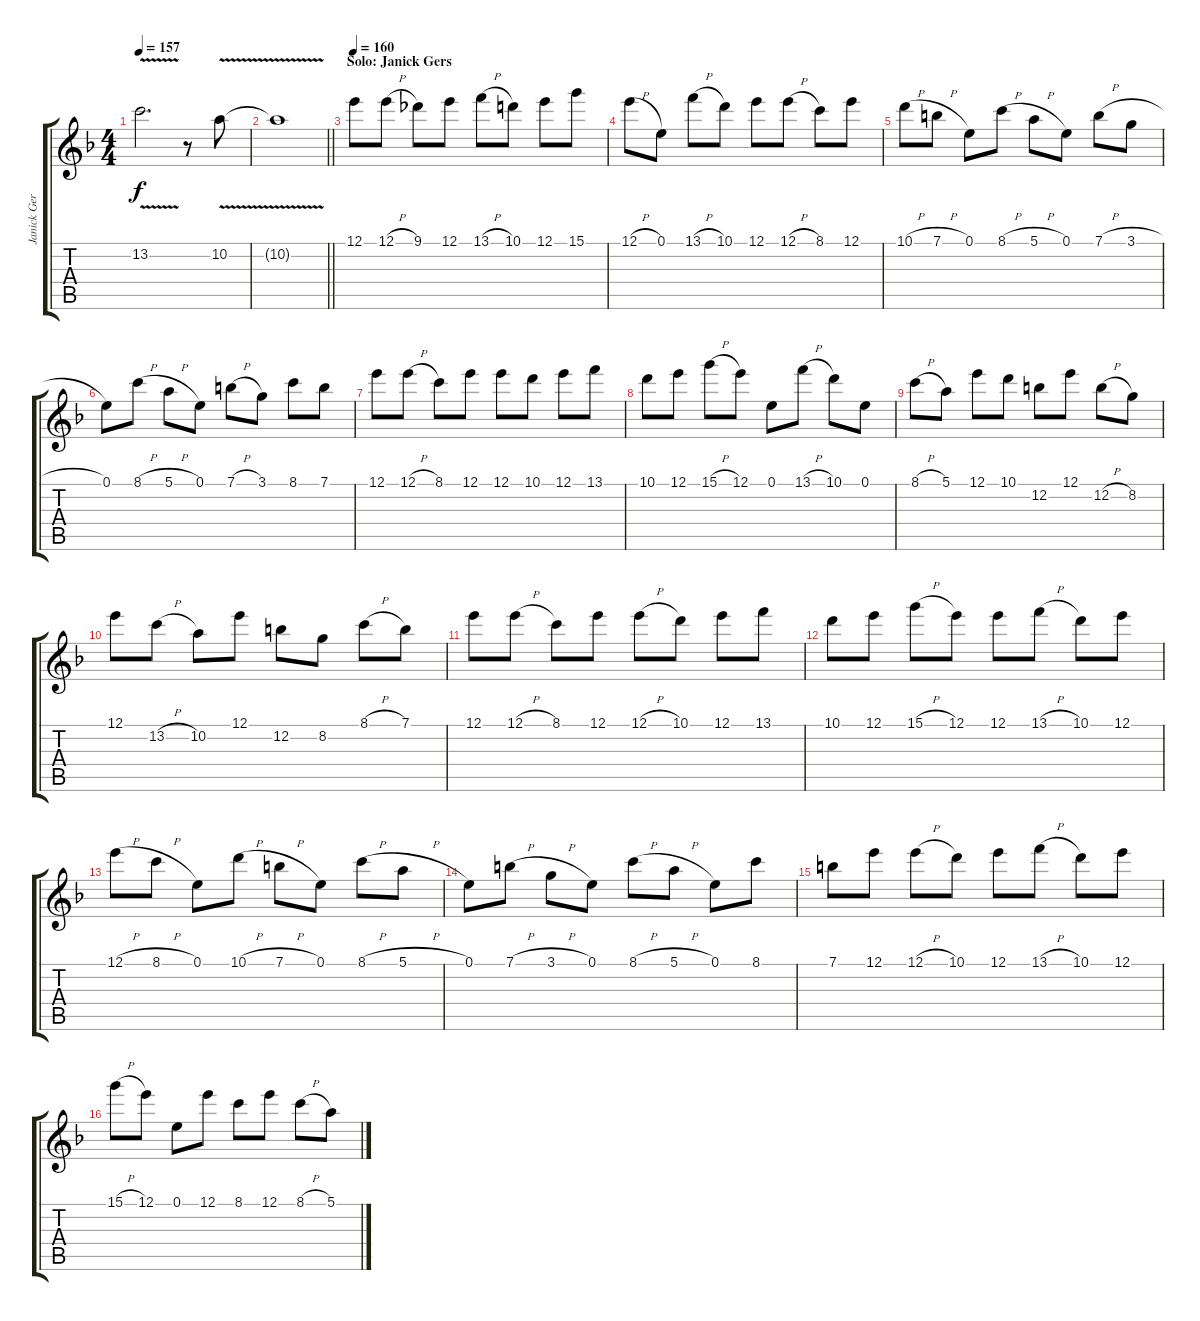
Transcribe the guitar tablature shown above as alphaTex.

\track ("Janick Gers" "Janick Ger") {instrument overdrivenguitar}
\staff {score tabs}
\tuning (E4 B3 G3 D3 A2 E2) {hide}
\ts (4 4)
\tempo 157
\clef g2
\ks f
13.2{v}.2{d dy f} r.8 10.2{v}.8 |
\barLineRight lightlight
10.2{t}.1 |
\section ("" "Solo: Janick Gers")
\tempo 160
12.1.8{volume 10 instrument distortionguitar} 12.1{h}.8 9.1.8 12.1.8 13.1{h}.8 10.1.8 12.1.8 15.1.8 |
12.1{h}.8 0.1.8 13.1{h}.8 10.1.8 12.1.8 12.1{h}.8 8.1.8 12.1.8 |
10.1{h}.8 7.1{h}.8 0.1.8 8.1{h}.8 5.1{h}.8 0.1.8 7.1{h}.8 3.1{h}.8 |
0.1.8 8.1{h}.8 5.1{h}.8 0.1.8 7.1{h}.8 3.1.8 8.1.8 7.1.8 |
12.1.8 12.1{h}.8 8.1.8 12.1.8 12.1.8 10.1.8 12.1.8 13.1.8 |
10.1.8 12.1.8 15.1{h}.8 12.1.8 0.1.8 13.1{h}.8 10.1.8 0.1.8 |
8.1{h}.8 5.1.8 12.1.8 10.1.8 12.2.8 12.1.8 12.2{h}.8 8.2.8 |
12.1.8 13.2{h}.8 10.2.8 12.1.8 12.2.8 8.2.8 8.1{h}.8 7.1.8 |
12.1.8 12.1{h}.8 8.1.8 12.1.8 12.1{h}.8 10.1.8 12.1.8 13.1.8 |
10.1.8 12.1.8 15.1{h}.8 12.1.8 12.1.8 13.1{h}.8 10.1.8 12.1.8 |
12.1{h}.8 8.1{h}.8 0.1.8 10.1{h}.8 7.1{h}.8 0.1.8 8.1{h}.8 5.1{h}.8 |
0.1.8 7.1{h}.8 3.1{h}.8 0.1.8 8.1{h}.8 5.1{h}.8 0.1.8 8.1.8 |
7.1.8 12.1.8 12.1{h}.8 10.1.8 12.1.8 13.1{h}.8 10.1.8 12.1.8 |
15.1{h}.8 12.1.8 0.1.8 12.1.8 8.1.8 12.1.8 8.1{h}.8 5.1.8
